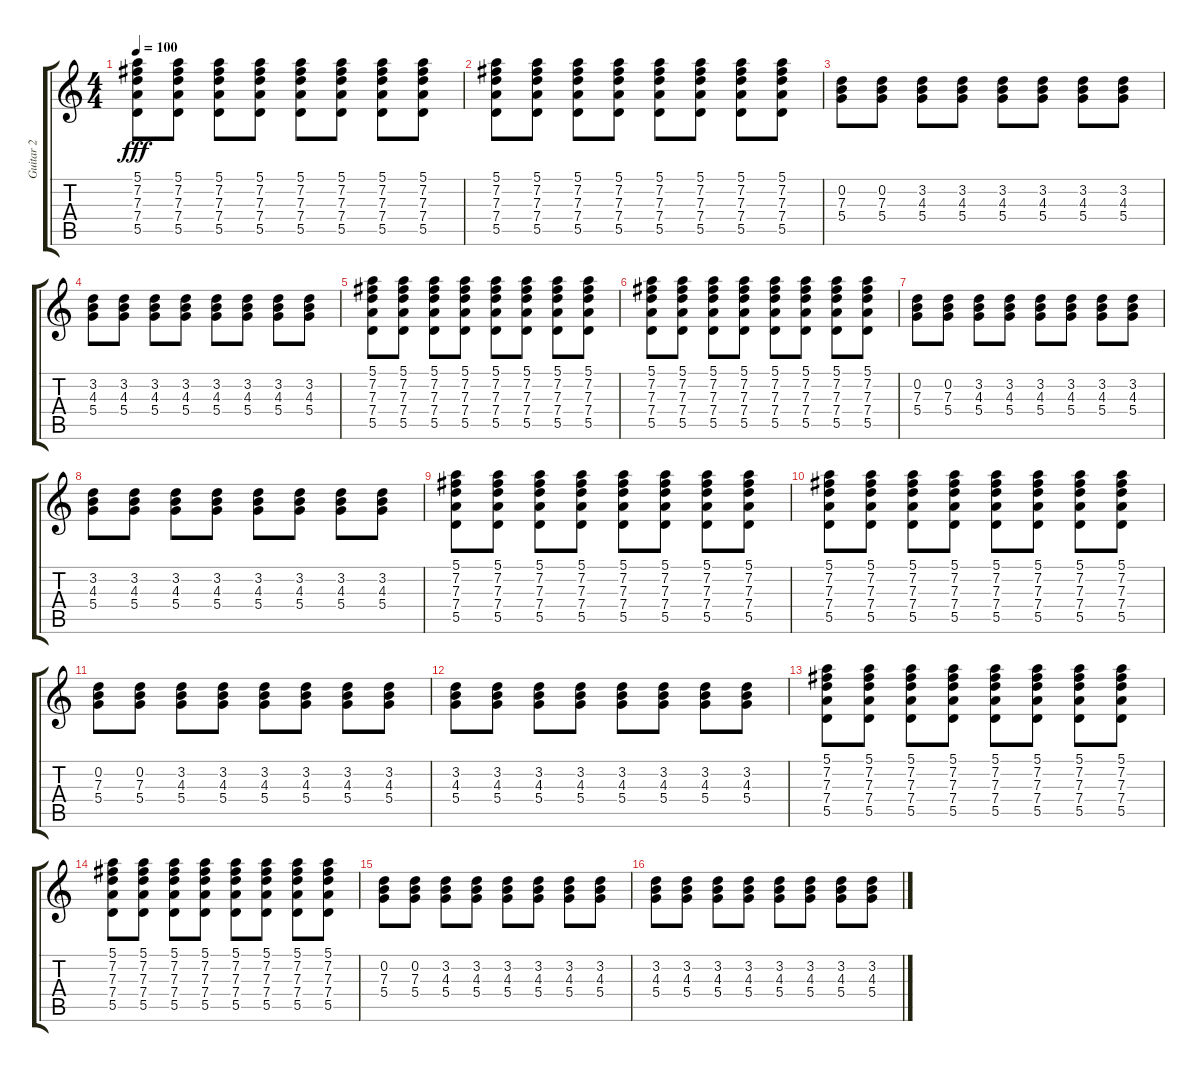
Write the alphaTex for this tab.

\track ("Guitar 2" "Guitar 2") {instrument electricguitarjazz}
\staff {score tabs}
\tuning (E4 B3 G3 D3 A2 E2) {hide}
\ts (4 4)
\tempo 100
\clef g2
\ks c
(5.1 7.2 7.3 7.4 5.5).8{dy fff} (5.1 7.2 7.3 7.4 5.5).8 (5.1 7.2 7.3 7.4 5.5).8 (5.1 7.2 7.3 7.4 5.5).8 (5.1 7.2 7.3 7.4 5.5).8 (5.1 7.2 7.3 7.4 5.5).8 (5.1 7.2 7.3 7.4 5.5).8 (5.1 7.2 7.3 7.4 5.5).8 |
(5.1 7.2 7.3 7.4 5.5).8 (5.1 7.2 7.3 7.4 5.5).8 (5.1 7.2 7.3 7.4 5.5).8 (5.1 7.2 7.3 7.4 5.5).8 (5.1 7.2 7.3 7.4 5.5).8 (5.1 7.2 7.3 7.4 5.5).8 (5.1 7.2 7.3 7.4 5.5).8 (5.1 7.2 7.3 7.4 5.5).8 |
(0.2 7.3 5.4).8 (0.2 7.3 5.4).8 (3.2 4.3 5.4).8 (3.2 4.3 5.4).8 (3.2 4.3 5.4).8 (3.2 4.3 5.4).8 (3.2 4.3 5.4).8 (3.2 4.3 5.4).8 |
(3.2 4.3 5.4).8 (3.2 4.3 5.4).8 (3.2 4.3 5.4).8 (3.2 4.3 5.4).8 (3.2 4.3 5.4).8 (3.2 4.3 5.4).8 (3.2 4.3 5.4).8 (3.2 4.3 5.4).8 |
(5.1 7.2 7.3 7.4 5.5).8 (5.1 7.2 7.3 7.4 5.5).8 (5.1 7.2 7.3 7.4 5.5).8 (5.1 7.2 7.3 7.4 5.5).8 (5.1 7.2 7.3 7.4 5.5).8 (5.1 7.2 7.3 7.4 5.5).8 (5.1 7.2 7.3 7.4 5.5).8 (5.1 7.2 7.3 7.4 5.5).8 |
(5.1 7.2 7.3 7.4 5.5).8 (5.1 7.2 7.3 7.4 5.5).8 (5.1 7.2 7.3 7.4 5.5).8 (5.1 7.2 7.3 7.4 5.5).8 (5.1 7.2 7.3 7.4 5.5).8 (5.1 7.2 7.3 7.4 5.5).8 (5.1 7.2 7.3 7.4 5.5).8 (5.1 7.2 7.3 7.4 5.5).8 |
(0.2 7.3 5.4).8 (0.2 7.3 5.4).8 (3.2 4.3 5.4).8 (3.2 4.3 5.4).8 (3.2 4.3 5.4).8 (3.2 4.3 5.4).8 (3.2 4.3 5.4).8 (3.2 4.3 5.4).8 |
(3.2 4.3 5.4).8 (3.2 4.3 5.4).8 (3.2 4.3 5.4).8 (3.2 4.3 5.4).8 (3.2 4.3 5.4).8 (3.2 4.3 5.4).8 (3.2 4.3 5.4).8 (3.2 4.3 5.4).8 |
(5.1 7.2 7.3 7.4 5.5).8 (5.1 7.2 7.3 7.4 5.5).8 (5.1 7.2 7.3 7.4 5.5).8 (5.1 7.2 7.3 7.4 5.5).8 (5.1 7.2 7.3 7.4 5.5).8 (5.1 7.2 7.3 7.4 5.5).8 (5.1 7.2 7.3 7.4 5.5).8 (5.1 7.2 7.3 7.4 5.5).8 |
(5.1 7.2 7.3 7.4 5.5).8 (5.1 7.2 7.3 7.4 5.5).8 (5.1 7.2 7.3 7.4 5.5).8 (5.1 7.2 7.3 7.4 5.5).8 (5.1 7.2 7.3 7.4 5.5).8 (5.1 7.2 7.3 7.4 5.5).8 (5.1 7.2 7.3 7.4 5.5).8 (5.1 7.2 7.3 7.4 5.5).8 |
(0.2 7.3 5.4).8 (0.2 7.3 5.4).8 (3.2 4.3 5.4).8 (3.2 4.3 5.4).8 (3.2 4.3 5.4).8 (3.2 4.3 5.4).8 (3.2 4.3 5.4).8 (3.2 4.3 5.4).8 |
(3.2 4.3 5.4).8 (3.2 4.3 5.4).8 (3.2 4.3 5.4).8 (3.2 4.3 5.4).8 (3.2 4.3 5.4).8 (3.2 4.3 5.4).8 (3.2 4.3 5.4).8 (3.2 4.3 5.4).8 |
(5.1 7.2 7.3 7.4 5.5).8 (5.1 7.2 7.3 7.4 5.5).8 (5.1 7.2 7.3 7.4 5.5).8 (5.1 7.2 7.3 7.4 5.5).8 (5.1 7.2 7.3 7.4 5.5).8 (5.1 7.2 7.3 7.4 5.5).8 (5.1 7.2 7.3 7.4 5.5).8 (5.1 7.2 7.3 7.4 5.5).8 |
(5.1 7.2 7.3 7.4 5.5).8 (5.1 7.2 7.3 7.4 5.5).8 (5.1 7.2 7.3 7.4 5.5).8 (5.1 7.2 7.3 7.4 5.5).8 (5.1 7.2 7.3 7.4 5.5).8 (5.1 7.2 7.3 7.4 5.5).8 (5.1 7.2 7.3 7.4 5.5).8 (5.1 7.2 7.3 7.4 5.5).8 |
(0.2 7.3 5.4).8 (0.2 7.3 5.4).8 (3.2 4.3 5.4).8 (3.2 4.3 5.4).8 (3.2 4.3 5.4).8 (3.2 4.3 5.4).8 (3.2 4.3 5.4).8 (3.2 4.3 5.4).8 |
(3.2 4.3 5.4).8 (3.2 4.3 5.4).8 (3.2 4.3 5.4).8 (3.2 4.3 5.4).8 (3.2 4.3 5.4).8 (3.2 4.3 5.4).8 (3.2 4.3 5.4).8 (3.2 4.3 5.4).8
